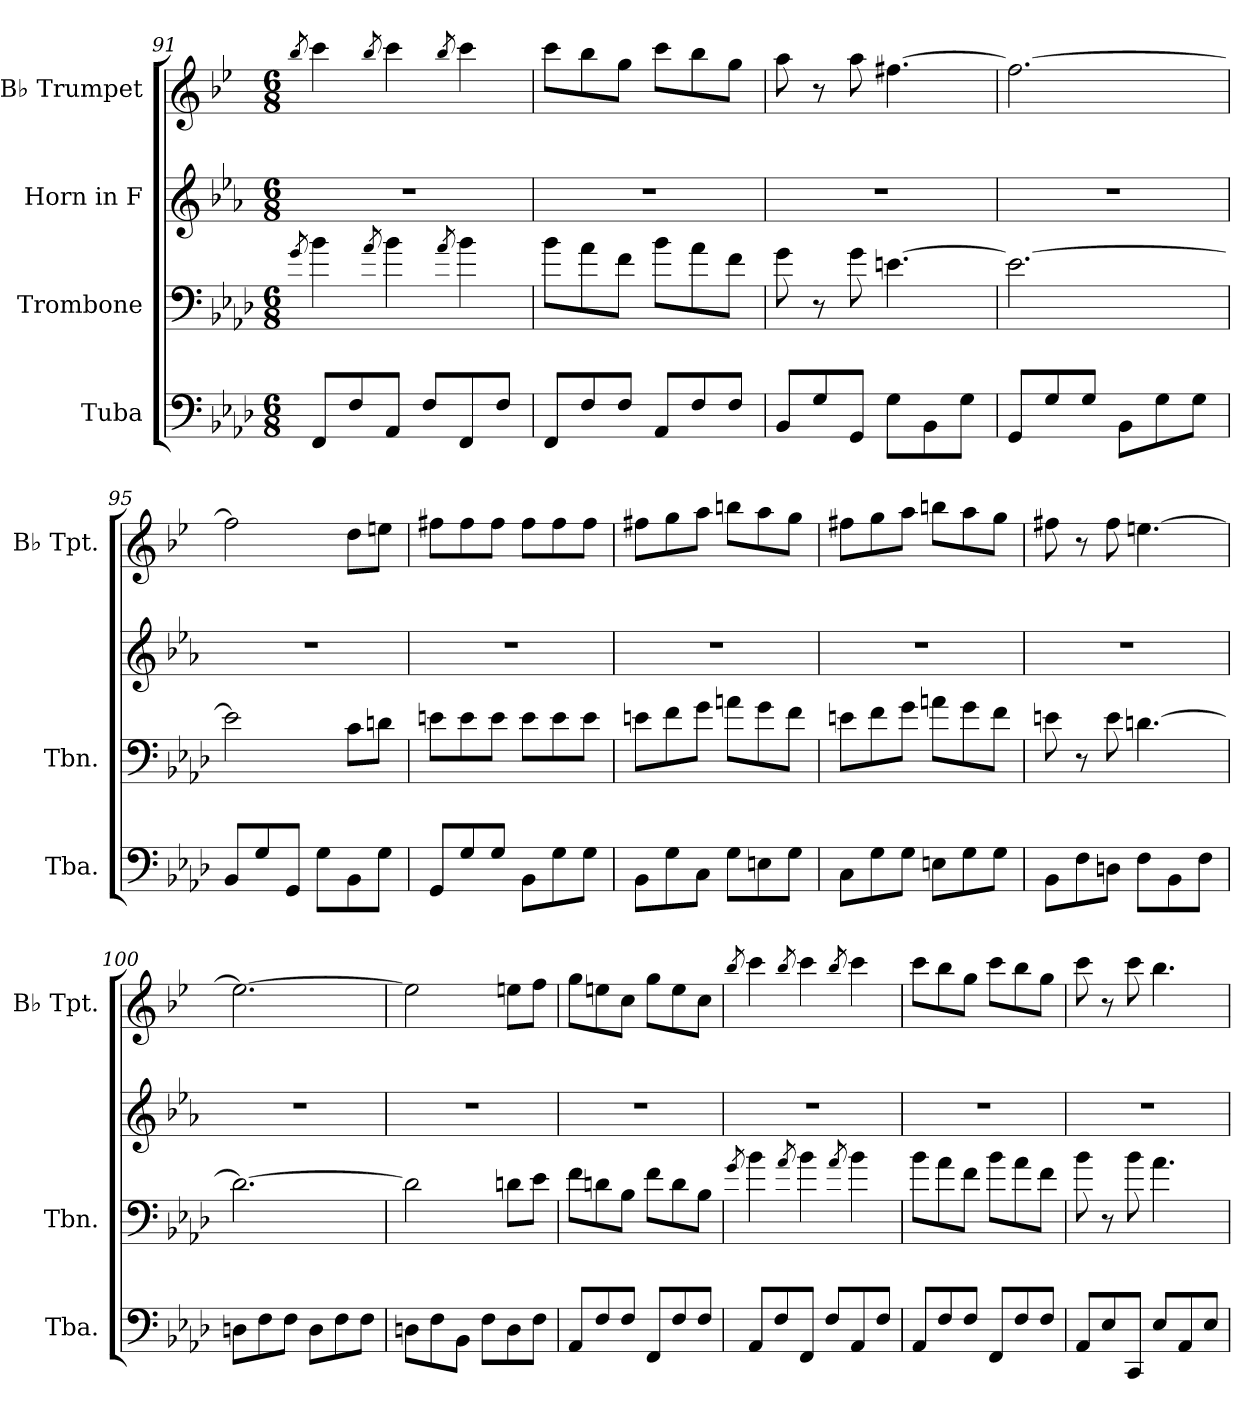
**kern	**kern	**kern	**kern
*part4	*part3	*part2	*part1
*staff4	*staff3	*staff2	*staff1
*I"Tuba	*I"Trombone	*I"Horn in F	*I"B♭ Trumpet
*I'Tba.	*I'Tbn.	*	*I'B♭ Tpt.
*clefF4	*clefF4	*clefG2	*clefG2
*	*	*ITrd4c7	*ITrd1c2
*k[b-e-a-d-]	*k[b-e-a-d-]	*k[b-e-a-d-]	*k[b-e-a-d-]
*M6/8	*M6/8	*M6/8	*M6/8
=91	=91	=91	=91
.	8qg/	.	8qaa-/
8FF/L	4b-\	2.r	4bb-\
8F/	.	.	.
.	8qa-/	.	8qaa-/
8AA-/J	4b-\	.	4bb-\
8F/L	.	.	.
.	8qa-/	.	8qaa-/
8FF/	4b-\	.	4bb-\
8F/J	.	.	.
!!LO:LB:g=z
=92	=92	=92	=92
8FF/L	8b-\L	2.r	8bb-\L
8F/	8a-\	.	8aa-\
8F/J	8f\J	.	8ff\J
8AA-/L	8b-\L	.	8bb-\L
8F/	8a-\	.	8aa-\
8F/J	8f\J	.	8ff\J
=93	=93	=93	=93
8BB-/L	8g\	2.r	8gg\
8G/	8r	.	8r
8GG/J	8g\	.	8gg\
8G\L	[4.en\	.	[4.een\
8BB-\	.	.	.
8G\J	.	.	.
=94	=94	=94	=94
8GG/L	2.e\_	2.r	2.ee\_
8G/	.	.	.
8G/J	.	.	.
8BB-\L	.	.	.
8G\	.	.	.
8G\J	.	.	.
=95	=95	=95	=95
8BB-/L	2e\]	2.r	2ee\]
8G/	.	.	.
8GG/J	.	.	.
8G\L	.	.	.
8BB-\	8c\L	.	8cc\L
8G\J	8dn\J	.	8ddn\J
=96	=96	=96	=96
8GG/L	8en\L	2.r	8een\L
8G/	8e\	.	8ee\
8G/J	8e\J	.	8ee\J
8BB-\L	8e\L	.	8ee\L
8G\	8e\	.	8ee\
8G\J	8e\J	.	8ee\J
!!LO:LB:g=z
=97	=97	=97	=97
8BB-\L	8en\L	2.r	8een\L
8G\	8f\	.	8ff\
8C\J	8g\J	.	8gg\J
8G\L	8an\L	.	8aan\L
8En\	8g\	.	8gg\
8G\J	8f\J	.	8ff\J
=98	=98	=98	=98
8C\L	8en\L	2.r	8een\L
8G\	8f\	.	8ff\
8G\J	8g\J	.	8gg\J
8En\L	8an\L	.	8aan\L
8G\	8g\	.	8gg\
8G\J	8f\J	.	8ff\J
=99	=99	=99	=99
8BB-\L	8en\	2.r	8een\
8F\	8r	.	8r
8Dn\J	8e\	.	8ee\
8F\L	[4.dn\	.	[4.ddn\
8BB-\	.	.	.
8F\J	.	.	.
=100	=100	=100	=100
8Dn\L	2.d\_	2.r	2.dd\_
8F\	.	.	.
8F\J	.	.	.
8D\L	.	.	.
8F\	.	.	.
8F\J	.	.	.
=101	=101	=101	=101
8Dn\L	2d\]	2.r	2dd\]
8F\	.	.	.
8BB-\J	.	.	.
8F\L	.	.	.
8D\	8dn\L	.	8ddn\L
8F\J	8e-\J	.	8ee-\J
!!LO:PB:g=z
=102	=102	=102	=102
8AA-/L	8f\L	2.r	8ff\L
8F/	8dn\	.	8ddn\
8F/J	8B-\J	.	8b-\J
8FF/L	8f\L	.	8ff\L
8F/	8d\	.	8dd\
8F/J	8B-\J	.	8b-\J
=103	=103	=103	=103
.	8qg/	.	8qaa-/
8AA-/L	4b-\	2.r	4bb-\
8F/	.	.	.
.	8qa-/	.	8qaa-/
8FF/J	4b-\	.	4bb-\
8F/L	.	.	.
.	8qa-/	.	8qaa-/
8AA-/	4b-\	.	4bb-\
8F/J	.	.	.
=104	=104	=104	=104
8AA-/L	8b-\L	2.r	8bb-\L
8F/	8a-\	.	8aa-\
8F/J	8f\J	.	8ff\J
8FF/L	8b-\L	.	8bb-\L
8F/	8a-\	.	8aa-\
8F/J	8f\J	.	8ff\J
=105	=105	=105	=105
8AA-/L	8b-\	2.r	8bb-\
8E-/	8r	.	8r
8CC/J	8b-\	.	8bb-\
8E-/L	4.a-\	.	4.aa-\
8AA-/	.	.	.
8E-/J	.	.	.
=	=	=	=
*-	*-	*-	*-
